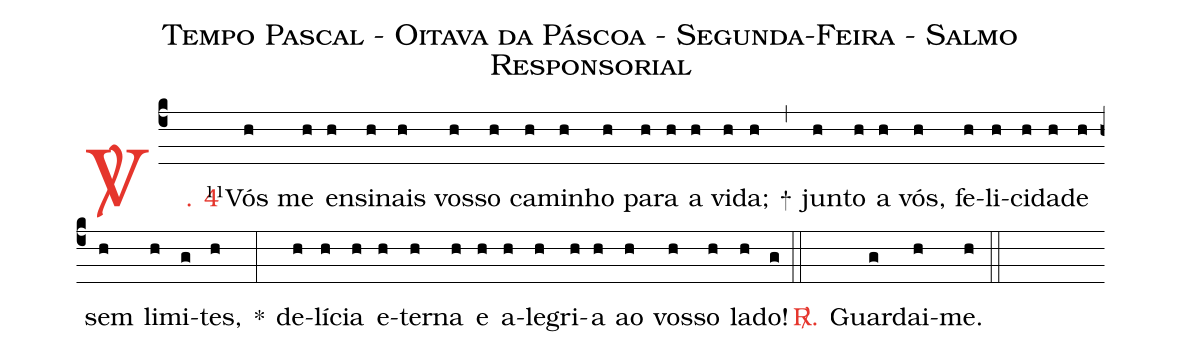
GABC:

name: Tempo Pascal - Oitava da Páscoa - Segunda-Feira - Salmo Responsorial;
%%
(c4)

<c><sp>V/</sp>. 4</c>() <v>\VSup{11}</v>Vós(h) me(h) en(h)si(h)nais(h) vos(h)so(h) ca(h)mi(h)nho(h) pa(h)ra(h) a(h) vi(h)da;(h) +(,)
jun(h)to(h) a(h) vós,(h) fe(h)li(h)ci(h)da(h)de(h) sem(h) li(h)mi(g)tes,(h) *(:)
de(h)lí(h)cia(h) e(h)ter(h)na(h) e(h) a(h)le(h)gri(h)a(h) ao(h) vos(h)so(h) la(h)do!(g)

(::)

<nlba><c><sp>R/</sp>.</c>() Guar</nlba>(g)dai-(h)me.(h)

(::)
